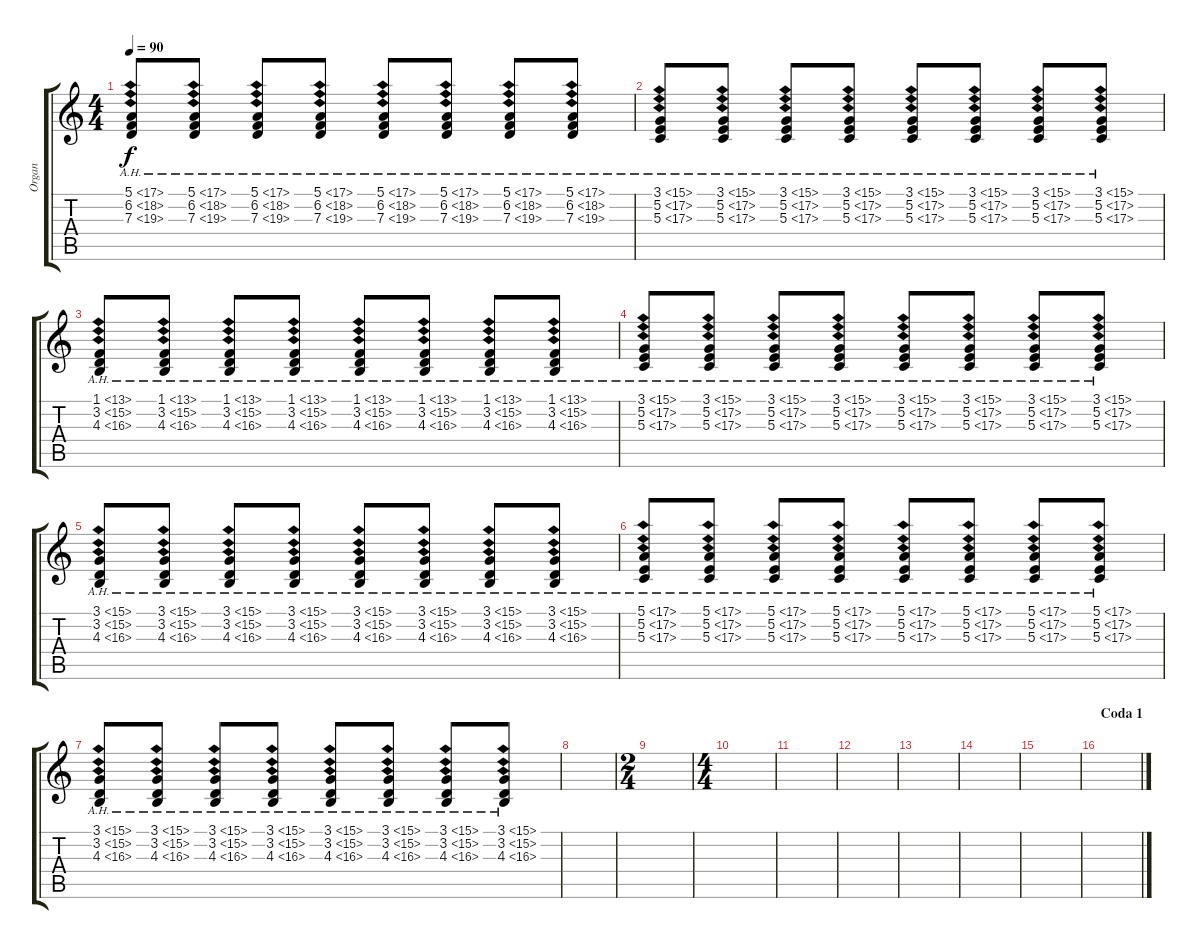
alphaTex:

\track ("Organ" "Organ") {instrument drawbarorgan}
\staff {score tabs}
\tuning (E4 B3 G3 D3 A2 E2) {hide}
\ts (4 4)
\tempo 90
\clef g2
\ks c
(5.1{ah 12} 6.2{ah 12} 7.3{ah 12}).8{dy f} (5.1{ah 12} 6.2{ah 12} 7.3{ah 12}).8 (5.1{ah 12} 6.2{ah 12} 7.3{ah 12}).8 (5.1{ah 12} 6.2{ah 12} 7.3{ah 12}).8 (5.1{ah 12} 6.2{ah 12} 7.3{ah 12}).8 (5.1{ah 12} 6.2{ah 12} 7.3{ah 12}).8 (5.1{ah 12} 6.2{ah 12} 7.3{ah 12}).8 (5.1{ah 12} 6.2{ah 12} 7.3{ah 12}).8 |
(3.1{ah 12} 5.2{ah 12} 5.3{ah 12}).8 (3.1{ah 12} 5.2{ah 12} 5.3{ah 12}).8 (3.1{ah 12} 5.2{ah 12} 5.3{ah 12}).8 (3.1{ah 12} 5.2{ah 12} 5.3{ah 12}).8 (3.1{ah 12} 5.2{ah 12} 5.3{ah 12}).8 (3.1{ah 12} 5.2{ah 12} 5.3{ah 12}).8 (3.1{ah 12} 5.2{ah 12} 5.3{ah 12}).8 (3.1{ah 12} 5.2{ah 12} 5.3{ah 12}).8 |
(1.1{ah 12} 3.2{ah 12} 4.3{ah 12}).8 (1.1{ah 12} 3.2{ah 12} 4.3{ah 12}).8 (1.1{ah 12} 3.2{ah 12} 4.3{ah 12}).8 (1.1{ah 12} 3.2{ah 12} 4.3{ah 12}).8 (1.1{ah 12} 3.2{ah 12} 4.3{ah 12}).8 (1.1{ah 12} 3.2{ah 12} 4.3{ah 12}).8 (1.1{ah 12} 3.2{ah 12} 4.3{ah 12}).8 (1.1{ah 12} 3.2{ah 12} 4.3{ah 12}).8 |
(3.1{ah 12} 5.2{ah 12} 5.3{ah 12}).8 (3.1{ah 12} 5.2{ah 12} 5.3{ah 12}).8 (3.1{ah 12} 5.2{ah 12} 5.3{ah 12}).8 (3.1{ah 12} 5.2{ah 12} 5.3{ah 12}).8 (3.1{ah 12} 5.2{ah 12} 5.3{ah 12}).8 (3.1{ah 12} 5.2{ah 12} 5.3{ah 12}).8 (3.1{ah 12} 5.2{ah 12} 5.3{ah 12}).8 (3.1{ah 12} 5.2{ah 12} 5.3{ah 12}).8 |
(3.1{ah 12} 3.2{ah 12} 4.3{ah 12}).8 (3.1{ah 12} 3.2{ah 12} 4.3{ah 12}).8 (3.1{ah 12} 3.2{ah 12} 4.3{ah 12}).8 (3.1{ah 12} 3.2{ah 12} 4.3{ah 12}).8 (3.1{ah 12} 3.2{ah 12} 4.3{ah 12}).8 (3.1{ah 12} 3.2{ah 12} 4.3{ah 12}).8 (3.1{ah 12} 3.2{ah 12} 4.3{ah 12}).8 (3.1{ah 12} 3.2{ah 12} 4.3{ah 12}).8 |
(5.1{ah 12} 5.2{ah 12} 5.3{ah 12}).8 (5.1{ah 12} 5.2{ah 12} 5.3{ah 12}).8 (5.1{ah 12} 5.2{ah 12} 5.3{ah 12}).8 (5.1{ah 12} 5.2{ah 12} 5.3{ah 12}).8 (5.1{ah 12} 5.2{ah 12} 5.3{ah 12}).8 (5.1{ah 12} 5.2{ah 12} 5.3{ah 12}).8 (5.1{ah 12} 5.2{ah 12} 5.3{ah 12}).8 (5.1{ah 12} 5.2{ah 12} 5.3{ah 12}).8 |
(3.1{ah 12} 3.2{ah 12} 4.3{ah 12}).8 (3.1{ah 12} 3.2{ah 12} 4.3{ah 12}).8 (3.1{ah 12} 3.2{ah 12} 4.3{ah 12}).8 (3.1{ah 12} 3.2{ah 12} 4.3{ah 12}).8 (3.1{ah 12} 3.2{ah 12} 4.3{ah 12}).8 (3.1{ah 12} 3.2{ah 12} 4.3{ah 12}).8 (3.1{ah 12} 3.2{ah 12} 4.3{ah 12}).8 (3.1{ah 12} 3.2{ah 12} 4.3{ah 12}).8 |
|
\ts (2 4)
|
\ts (4 4)
|
|
|
|
|
|
\section ("" "Coda 1")
